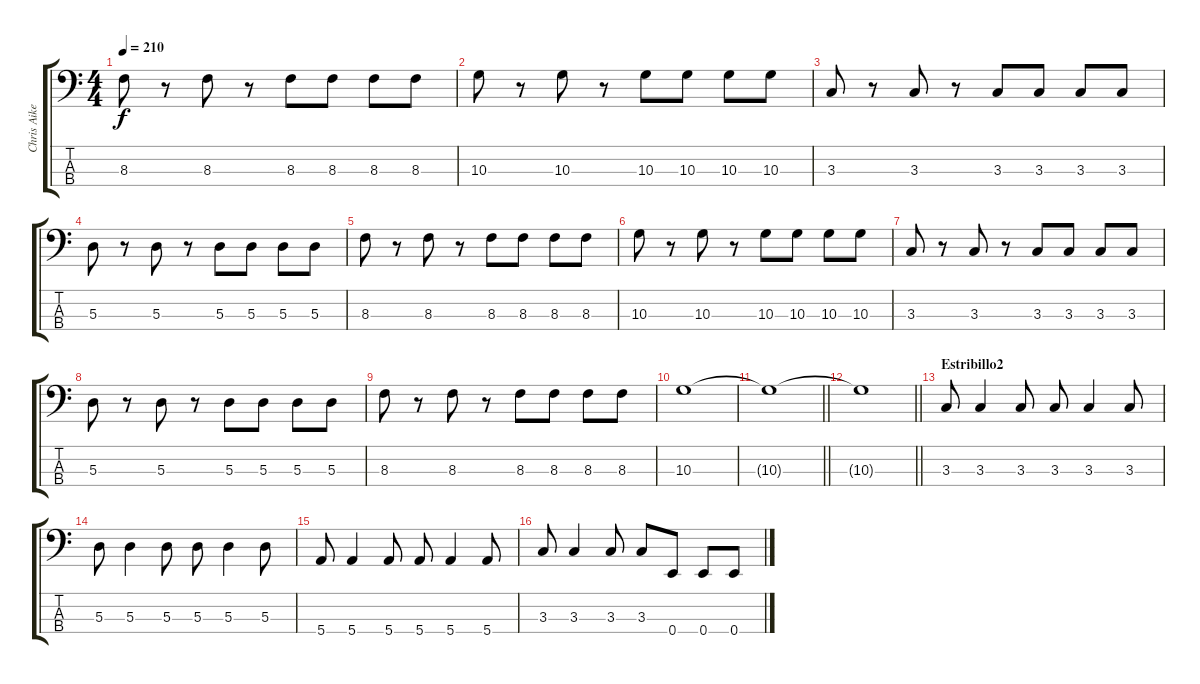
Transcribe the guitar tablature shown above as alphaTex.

\track ("Chris Aiken" "Chris Aike") {instrument electricbasspick}
\staff {score tabs}
\tuning (G2 D2 A1 E1) {hide}
\ts (4 4)
\tempo 210
\clef f4
\ks c
8.3.8{dy f} r.8 8.3.8 r.8 8.3.8 8.3.8 8.3.8 8.3.8 |
10.3.8 r.8 10.3.8 r.8 10.3.8 10.3.8 10.3.8 10.3.8 |
3.3.8 r.8 3.3.8 r.8 3.3.8 3.3.8 3.3.8 3.3.8 |
5.3.8 r.8 5.3.8 r.8 5.3.8 5.3.8 5.3.8 5.3.8 |
8.3.8 r.8 8.3.8 r.8 8.3.8 8.3.8 8.3.8 8.3.8 |
10.3.8 r.8 10.3.8 r.8 10.3.8 10.3.8 10.3.8 10.3.8 |
3.3.8 r.8 3.3.8 r.8 3.3.8 3.3.8 3.3.8 3.3.8 |
5.3.8 r.8 5.3.8 r.8 5.3.8 5.3.8 5.3.8 5.3.8 |
8.3.8 r.8 8.3.8 r.8 8.3.8 8.3.8 8.3.8 8.3.8 |
10.3.1 |
\barLineRight lightlight
10.3{t}.1 |
\barLineRight lightlight
10.3{t}.1 |
\section ("" "Estribillo2")
3.3.8 3.3.4 3.3.8 3.3.8 3.3.4 3.3.8 |
5.3.8 5.3.4 5.3.8 5.3.8 5.3.4 5.3.8 |
5.4.8 5.4.4 5.4.8 5.4.8 5.4.4 5.4.8 |
3.3.8 3.3.4 3.3.8 3.3.8 0.4.8 0.4.8 0.4.8
